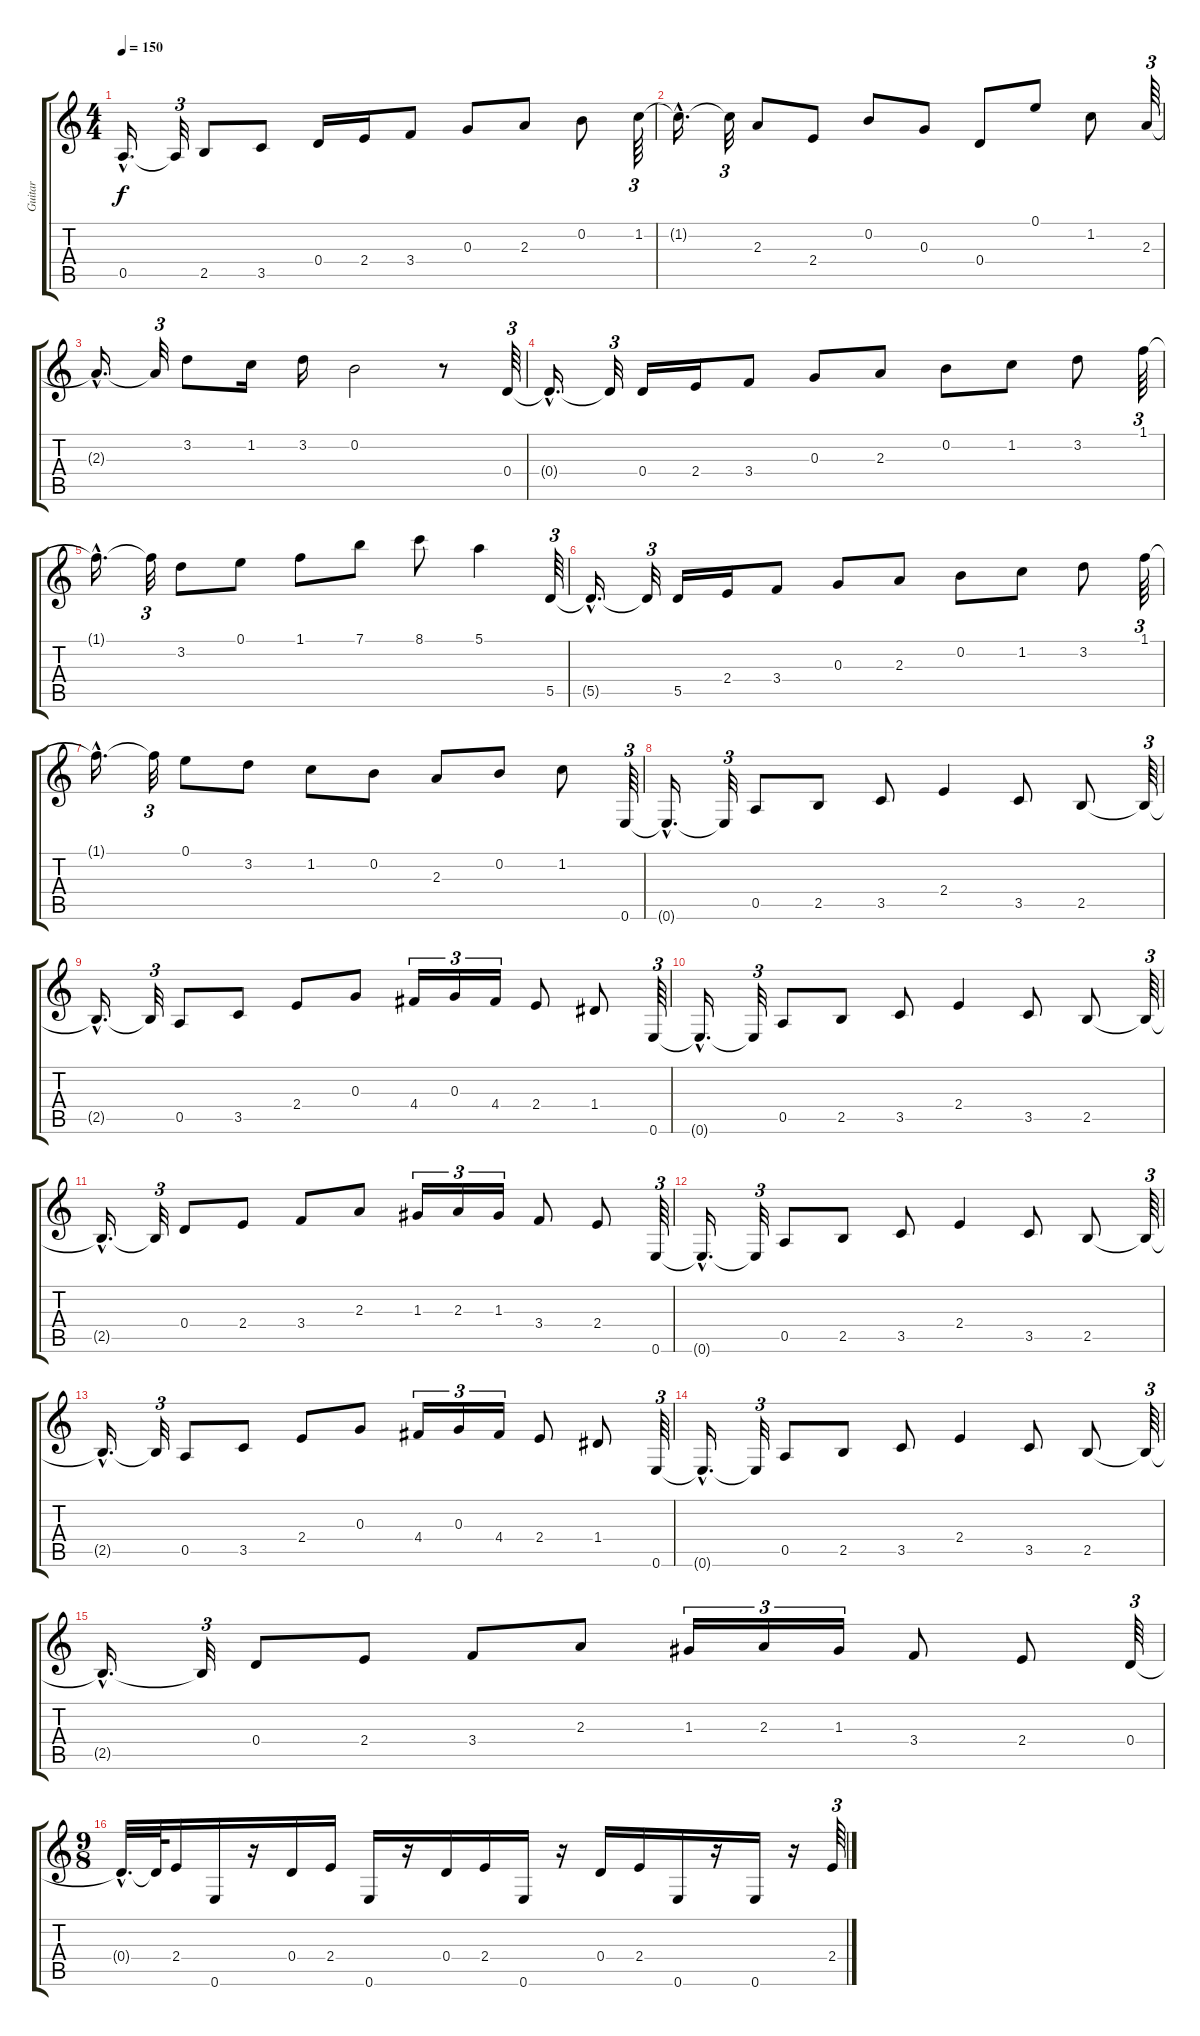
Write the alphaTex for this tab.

\track ("Guitar" "Guitar") {instrument distortionguitar}
\staff {score tabs}
\tuning (E4 B3 G3 D3 A2 E2) {hide}
\ts (4 4)
\tempo 150
\clef g2
\ks c
0.5{hac t}.16{d dy f} 0.5{t}.32{tu (3 2)} 2.5.8 3.5.8 0.4.16 2.4.16 3.4.8 0.3.8 2.3.8 0.2.8 1.2.64{tu (3 2)} |
1.2{hac t}.16{d} 1.2{t}.32{tu (3 2)} 2.3.8 2.4.8 0.2.8 0.3.8 0.4.8 0.1.8 1.2.8 2.3.64{tu (3 2)} |
2.3{hac t}.16{d} 2.3{t}.32{tu (3 2)} 3.2.8 1.2.16 3.2.16 0.2.2 r.8 0.4.64{tu (3 2)} |
0.4{hac t}.16{d} 0.4{t}.32{tu (3 2)} 0.4.16 2.4.16 3.4.8 0.3.8 2.3.8 0.2.8 1.2.8 3.2.8 1.1.64{tu (3 2)} |
1.1{hac t}.16{d} 1.1{t}.32{tu (3 2)} 3.2.8 0.1.8 1.1.8 7.1.8 8.1.8 5.1.4 5.5.64{tu (3 2)} |
5.5{hac t}.16{d} 5.5{t}.32{tu (3 2)} 5.5.16 2.4.16 3.4.8 0.3.8 2.3.8 0.2.8 1.2.8 3.2.8 1.1.64{tu (3 2)} |
1.1{hac t}.16{d} 1.1{t}.32{tu (3 2)} 0.1.8 3.2.8 1.2.8 0.2.8 2.3.8 0.2.8 1.2.8 0.6.64{tu (3 2)} |
0.6{hac t}.16{d} 0.6{t}.32{tu (3 2)} 0.5.8 2.5.8 3.5.8 2.4.4 3.5.8 2.5.8 2.5{t}.64{tu (3 2)} |
2.5{hac t}.16{d} 2.5{t}.32{tu (3 2)} 0.5.8 3.5.8 2.4.8 0.3.8 4.4.16{tu (3 2)} 0.3.16{tu (3 2)} 4.4.16{tu (3 2)} 2.4.8 1.4.8 0.6.64{tu (3 2)} |
0.6{hac t}.16{d} 0.6{t}.32{tu (3 2)} 0.5.8 2.5.8 3.5.8 2.4.4 3.5.8 2.5.8 2.5{t}.64{tu (3 2)} |
2.5{hac t}.16{d} 2.5{t}.32{tu (3 2)} 0.4.8 2.4.8 3.4.8 2.3.8 1.3.16{tu (3 2)} 2.3.16{tu (3 2)} 1.3.16{tu (3 2)} 3.4.8 2.4.8 0.6.64{tu (3 2)} |
0.6{hac t}.16{d} 0.6{t}.32{tu (3 2)} 0.5.8 2.5.8 3.5.8 2.4.4 3.5.8 2.5.8 2.5{t}.64{tu (3 2)} |
2.5{hac t}.16{d} 2.5{t}.32{tu (3 2)} 0.5.8 3.5.8 2.4.8 0.3.8 4.4.16{tu (3 2)} 0.3.16{tu (3 2)} 4.4.16{tu (3 2)} 2.4.8 1.4.8 0.6.64{tu (3 2)} |
0.6{hac t}.16{d} 0.6{t}.32{tu (3 2)} 0.5.8 2.5.8 3.5.8 2.4.4 3.5.8 2.5.8 2.5{t}.64{tu (3 2)} |
2.5{hac t}.16{d} 2.5{t}.32{tu (3 2)} 0.4.8 2.4.8 3.4.8 2.3.8 1.3.16{tu (3 2)} 2.3.16{tu (3 2)} 1.3.16{tu (3 2)} 3.4.8 2.4.8 0.4.64{tu (3 2)} |
\ts (9 8)
0.4{hac t}.32{d} 0.4{t}.64 2.4.16 0.6.16 r.16 0.4.16 2.4.16 0.6.16 r.16 0.4.16 2.4.16 0.6.16 r.16 0.4.16 2.4.16 0.6.16 r.16 0.6.16 r.16 2.4.64{tu (3 2)}
